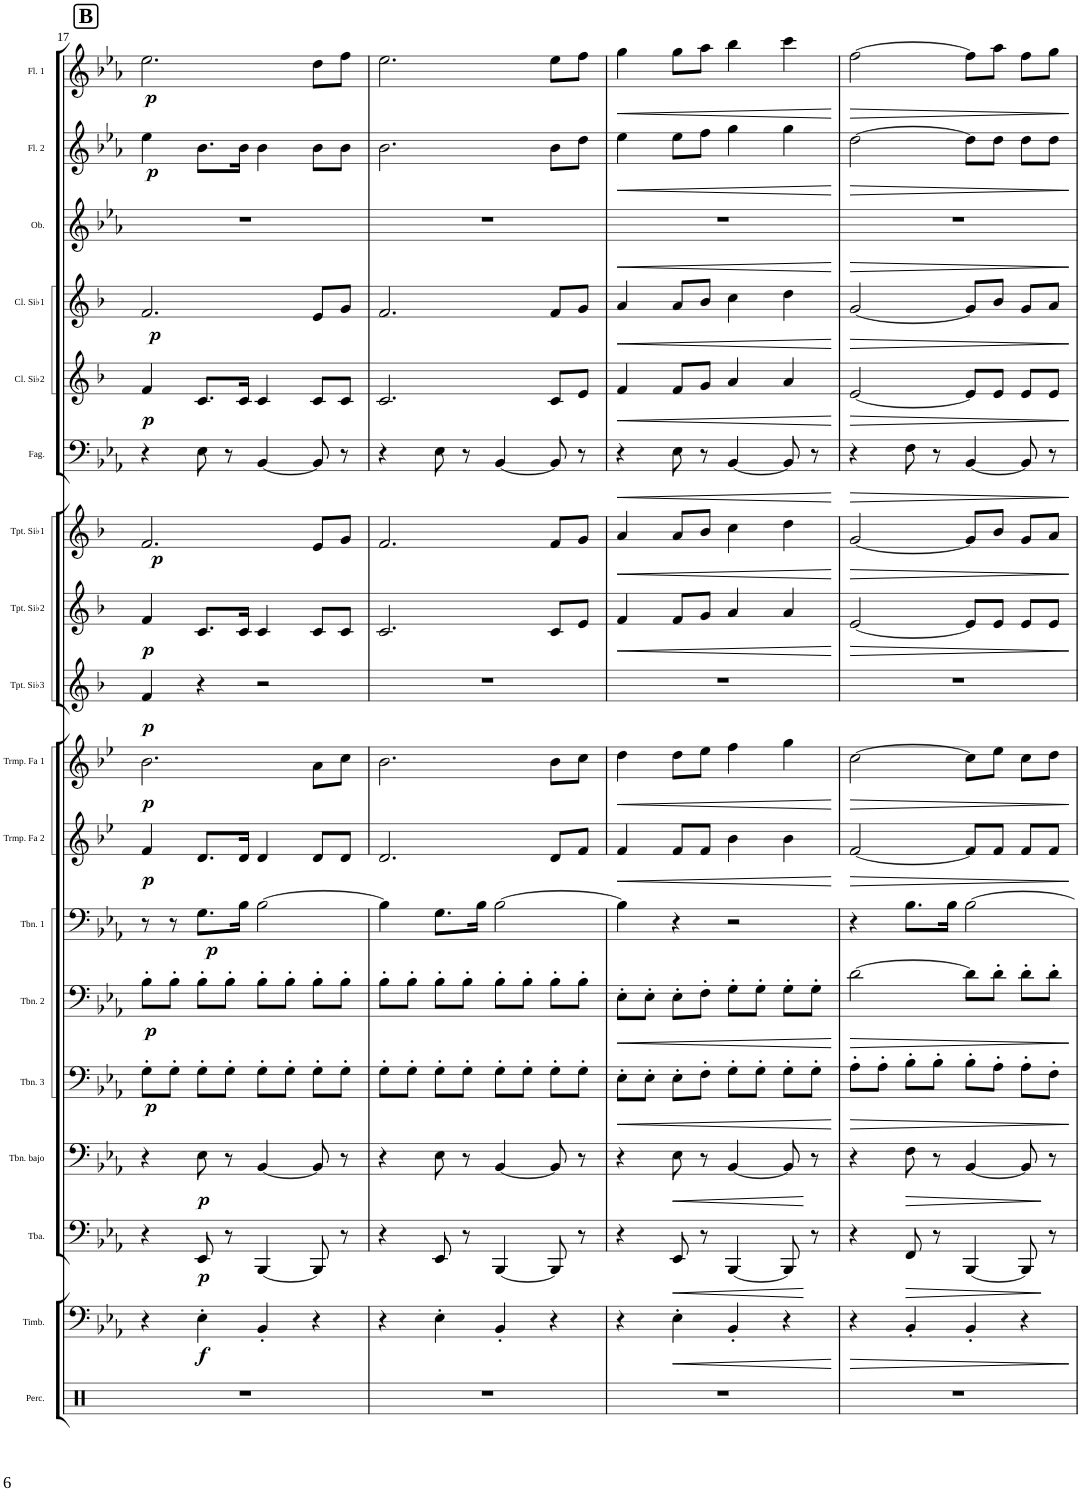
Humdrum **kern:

**kern	**kern	**dynam	**kern	**dynam	**kern	**dynam	**kern	**dynam	**kern	**dynam	**kern	**dynam	**kern	**dynam	**kern	**dynam	**kern	**dynam	**kern	**dynam	**kern	**dynam	**kern	**dynam	**kern	**dynam	**kern	**dynam	**kern	**dynam	**kern	**dynam	**kern	**dynam
*part18	*part17	*part17	*part16	*part16	*part15	*part15	*part14	*part14	*part13	*part13	*part12	*part12	*part11	*part11	*part10	*part10	*part9	*part9	*part8	*part8	*part7	*part7	*part6	*part6	*part5	*part5	*part4	*part4	*part3	*part3	*part2	*part2	*part1	*part1
*staff18	*staff17	*staff17	*staff16	*staff16	*staff15	*staff15	*staff14	*staff14	*staff13	*staff13	*staff12	*staff12	*staff11	*staff11	*staff10	*staff10	*staff9	*staff9	*staff8	*staff8	*staff7	*staff7	*staff6	*staff6	*staff5	*staff5	*staff4	*staff4	*staff3	*staff3	*staff2	*staff2	*staff1	*staff1
*I"Set de percusión	*I"Timbal de concierto	*	*I"Tuba	*	*I"Trombón bajo	*	*I"Trombón 3	*	*I"Trombón 2	*	*I"Trombón 1	*	*I"Trompa en Fa 2	*	*I"Trompa en Fa 1	*	*I"Trompeta en Sib3	*	*I"Trompeta en Sib2	*	*I"Trompeta en Sib1	*	*I"Fagot	*	*I"Clarinete en Sib2	*	*I"Clarinete en Sib1	*	*I"Oboe	*	*I"Flauta 2	*	*I"Flauta 1	*
*I'Perc.	*I'Timb.	*	*I'Tba.	*	*I'Tbn. bajo	*	*I'Tbn. 3	*	*I'Tbn. 2	*	*I'Tbn. 1	*	*I'Trmp. Fa 2	*	*I'Trmp. Fa 1	*	*I'Tpt. Sib3	*	*I'Tpt. Sib2	*	*I'Tpt. Sib1	*	*I'Fag.	*	*I'Cl. Sib2	*	*I'Cl. Sib1	*	*I'Ob.	*	*I'Fl. 2	*	*I'Fl. 1	*
!!LO:PB:g=z
*clefX	*clefF4	*	*clefF4	*	*clefF4	*	*clefF4	*	*clefF4	*	*clefF4	*	*clefG2	*	*clefG2	*	*clefG2	*	*clefG2	*	*clefG2	*	*clefF4	*	*clefG2	*	*clefG2	*	*clefG2	*	*clefG2	*	*clefG2	*
*	*	*	*	*	*	*	*	*	*	*	*	*	*Trd4c7	*	*Trd4c7	*	*Trd1c2	*	*Trd1c2	*	*Trd1c2	*	*	*	*Trd1c2	*	*Trd1c2	*	*	*	*	*	*	*
*k[]	*k[b-e-a-]	*	*k[b-e-a-]	*	*k[b-e-a-]	*	*k[b-e-a-]	*	*k[b-e-a-]	*	*k[b-e-a-]	*	*k[b-e-]	*	*k[b-e-]	*	*k[b-]	*	*k[b-]	*	*k[b-]	*	*k[b-e-a-]	*	*k[b-]	*	*k[b-]	*	*k[b-e-a-]	*	*k[b-e-a-]	*	*k[b-e-a-]	*
*M4/4	*M4/4	*	*M4/4	*	*M4/4	*	*M4/4	*	*M4/4	*	*M4/4	*	*M4/4	*	*M4/4	*	*M4/4	*	*M4/4	*	*M4/4	*	*M4/4	*	*M4/4	*	*M4/4	*	*M4/4	*	*M4/4	*	*M4/4	*
*met(c)	*met(c)	*	*met(c)	*	*met(c)	*	*met(c)	*	*met(c)	*	*met(c)	*	*met(c)	*	*met(c)	*	*met(c)	*	*met(c)	*	*met(c)	*	*met(c)	*	*met(c)	*	*met(c)	*	*met(c)	*	*met(c)	*	*met(c)	*
!!LO:REH:place=s1:a:B:cj:fs=14:t=B
=17	=17	=17	=17	=17	=17	=17	=17	=17	=17	=17	=17	=17	=17	=17	=17	=17	=17	=17	=17	=17	=17	=17	=17	=17	=17	=17	=17	=17	=17	=17	=17	=17	=17	=17
!	!	!	!	!	!	!	!	!LO:DY:b	!	!LO:DY:b	!	!	!	!LO:DY:b	!	!LO:DY:b	!	!LO:DY:b	!	!LO:DY:b	!	!LO:DY:b	!	!	!	!LO:DY:b	!	!LO:DY:b	!	!	!	!LO:DY:b	!	!LO:DY:b
1r	4r	.	4r	.	4r	.	8G'\L	p	8B-'\L	p	8r	.	4f/	p	2.b-\	p	4f/	p	4f/	p	2.f/	p	4r	.	4f/	p	2.f/	p	1r	.	4ee-\	p	2.ee-\	p
.	.	.	.	.	.	.	8G'\J	.	8B-'\J	.	8r	.	.	.	.	.	.	.	.	.	.	.	.	.	.	.	.	.	.	.	.	.	.	.
!	!	!LO:DY:b	!	!LO:DY:b	!	!LO:DY:b	!	!	!	!	!	!LO:DY:b	!	!	!	!	!	!	!	!	!	!	!	!	!	!	!	!	!	!	!	!	!	!
.	4E-'\	f	8EE-/	p	8E-\	p	8G'\L	.	8B-'\L	.	8.G\L	p	8.d/L	.	.	.	4r	.	8.c/L	.	.	.	8E-\	.	8.c/L	.	.	.	.	.	8.b-\L	.	.	.
.	.	.	8r	.	8r	.	8G'\J	.	8B-'\J	.	.	.	.	.	.	.	.	.	.	.	.	.	8r	.	.	.	.	.	.	.	.	.	.	.
.	.	.	.	.	.	.	.	.	.	.	16B-\Jk	.	16d/Jk	.	.	.	.	.	16c/Jk	.	.	.	.	.	16c/Jk	.	.	.	.	.	16b-\Jk	.	.	.
.	4BB-'/	.	[4BBB-/	.	[4BB-/	.	8G'\L	.	8B-'\L	.	[2B-\	.	4d/	.	.	.	2r	.	4c/	.	.	.	[4BB-/	.	4c/	.	.	.	.	.	4b-\	.	.	.
.	.	.	.	.	.	.	8G'\J	.	8B-'\J	.	.	.	.	.	.	.	.	.	.	.	.	.	.	.	.	.	.	.	.	.	.	.	.	.
.	4r	.	8BBB-/]	.	8BB-/]	.	8G'\L	.	8B-'\L	.	.	.	8d/L	.	8a\L	.	.	.	8c/L	.	8e/L	.	8BB-/]	.	8c/L	.	8e/L	.	.	.	8b-\L	.	8dd\L	.
.	.	.	8r	.	8r	.	8G'\J	.	8B-'\J	.	.	.	8d/J	.	8cc\J	.	.	.	8c/J	.	8g/J	.	8r	.	8c/J	.	8g/J	.	.	.	8b-\J	.	8ff\J	.
=18	=18	=18	=18	=18	=18	=18	=18	=18	=18	=18	=18	=18	=18	=18	=18	=18	=18	=18	=18	=18	=18	=18	=18	=18	=18	=18	=18	=18	=18	=18	=18	=18	=18	=18
1r	4r	.	4r	.	4r	.	8G'\L	.	8B-'\L	.	4B-\]	.	2.d/	.	2.b-\	.	1r	.	2.c/	.	2.f/	.	4r	.	2.c/	.	2.f/	.	1r	.	2.b-\	.	2.ee-\	.
.	.	.	.	.	.	.	8G'\J	.	8B-'\J	.	.	.	.	.	.	.	.	.	.	.	.	.	.	.	.	.	.	.	.	.	.	.	.	.
.	4E-'\	.	8EE-/	.	8E-\	.	8G'\L	.	8B-'\L	.	8.G\L	.	.	.	.	.	.	.	.	.	.	.	8E-\	.	.	.	.	.	.	.	.	.	.	.
.	.	.	8r	.	8r	.	8G'\J	.	8B-'\J	.	.	.	.	.	.	.	.	.	.	.	.	.	8r	.	.	.	.	.	.	.	.	.	.	.
.	.	.	.	.	.	.	.	.	.	.	16B-\Jk	.	.	.	.	.	.	.	.	.	.	.	.	.	.	.	.	.	.	.	.	.	.	.
.	4BB-'/	.	[4BBB-/	.	[4BB-/	.	8G'\L	.	8B-'\L	.	[2B-\	.	.	.	.	.	.	.	.	.	.	.	[4BB-/	.	.	.	.	.	.	.	.	.	.	.
.	.	.	.	.	.	.	8G'\J	.	8B-'\J	.	.	.	.	.	.	.	.	.	.	.	.	.	.	.	.	.	.	.	.	.	.	.	.	.
.	4r	.	8BBB-/]	.	8BB-/]	.	8G'\L	.	8B-'\L	.	.	.	8d/L	.	8b-\L	.	.	.	8c/L	.	8f/L	.	8BB-/]	.	8c/L	.	8f/L	.	.	.	8b-\L	.	8ee-\L	.
.	.	.	8r	.	8r	.	8G'\J	.	8B-'\J	.	.	.	8f/J	.	8cc\J	.	.	.	8e/J	.	8g/J	.	8r	.	8e/J	.	8g/J	.	.	.	8dd\J	.	8ff\J	.
=19	=19	=19	=19	=19	=19	=19	=19	=19	=19	=19	=19	=19	=19	=19	=19	=19	=19	=19	=19	=19	=19	=19	=19	=19	=19	=19	=19	=19	=19	=19	=19	=19	=19	=19
!	!	!	!	!	!	!	!	!LO:HP:b	!	!LO:HP:b	!	!	!	!LO:HP:b	!	!LO:HP:b	!	!	!	!LO:HP:b	!	!LO:HP:b	!	!LO:HP:b	!	!LO:HP:b	!	!LO:HP:b	!	!LO:HP:b	!	!LO:HP:b	!	!LO:HP:b
1r	4r	.	4r	.	4r	.	8E-'\L	<	8E-'\L	<	4B-\]	.	4f/	<	4dd\	<	1r	.	4f/	<	4a/	<	4r	<	4f/	<	4a/	<	1r	<	4ee-\	<	4gg\	<
.	.	.	.	.	.	.	8E-'\J	.	8E-'\J	.	.	.	.	.	.	.	.	.	.	.	.	.	.	.	.	.	.	.	.	.	.	.	.	.
!	!	!LO:HP:b	!	!LO:HP:b	!	!LO:HP:b	!	!	!	!	!	!	!	!	!	!	!	!	!	!	!	!	!	!	!	!	!	!	!	!	!	!	!	!
.	4E-'\	<	8EE-/	<	8E-\	<	8E-'\L	.	8E-'\L	.	4r	.	8f/L	.	8dd\L	.	.	.	8f/L	.	8a/L	.	8E-\	.	8f/L	.	8a/L	.	.	.	8ee-\L	.	8gg\L	.
.	.	.	8r	.	8r	.	8F'\J	.	8F'\J	.	.	.	8f/J	.	8ee-\J	.	.	.	8g/J	.	8b-/J	.	8r	.	8g/J	.	8b-/J	.	.	.	8ff\J	.	8aa-\J	.
.	4BB-'/	.	[4BBB-/	.	[4BB-/	.	8G'\L	.	8G'\L	.	2r	.	4b-\	.	4ff\	.	.	.	4a/	.	4cc\	.	[4BB-/	.	4a/	.	4cc\	.	.	.	4gg\	.	4bb-\	.
.	.	.	.	.	.	.	8G'\J	.	8G'\J	.	.	.	.	.	.	.	.	.	.	.	.	.	.	.	.	.	.	.	.	.	.	.	.	.
.	4r	.	8BBB-/]	.	8BB-/]	.	8G'\L	.	8G'\L	.	.	.	4b-\	.	4gg\	.	.	.	4a/	.	4dd\	.	8BB-/]	.	4a/	.	4dd\	.	.	.	4gg\	.	4ccc\	.
.	.	.	8r	[	8r	[	8G'\J	.	8G'\J	.	.	.	.	.	.	.	.	.	.	.	.	.	8r	.	.	.	.	.	.	.	.	.	.	.
.	.	[	.	.	.	.	.	[	.	[	.	.	.	[	.	[	.	.	.	[	.	[	.	[	.	[	.	[	.	[	.	[	.	[
=20	=20	=20	=20	=20	=20	=20	=20	=20	=20	=20	=20	=20	=20	=20	=20	=20	=20	=20	=20	=20	=20	=20	=20	=20	=20	=20	=20	=20	=20	=20	=20	=20	=20	=20
!	!	!LO:HP:b	!	!	!	!	!	!LO:HP:b	!	!LO:HP:b	!	!	!	!LO:HP:b	!	!LO:HP:b	!	!	!	!LO:HP:b	!	!LO:HP:b	!	!LO:HP:b	!	!LO:HP:b	!	!LO:HP:b	!	!LO:HP:b	!	!LO:HP:b	!	!LO:HP:b
1r	4r	>	4r	.	4r	.	8A-'\L	>	[2d\	>	4r	.	[2f/	>	[2cc\	>	1r	.	[2e/	>	[2g/	>	4r	>	[2e/	>	[2g/	>	1r	>	[2dd\	>	[2ff\	>
.	.	.	.	.	.	.	8A-'\J	.	.	.	.	.	.	.	.	.	.	.	.	.	.	.	.	.	.	.	.	.	.	.	.	.	.	.
!	!	!	!	!LO:HP:b	!	!LO:HP:b	!	!	!	!	!	!	!	!	!	!	!	!	!	!	!	!	!	!	!	!	!	!	!	!	!	!	!	!
.	4E-'/	.	8FF/	>	8F\	>	8B-'\L	.	.	.	8.B-\L	.	.	.	.	.	.	.	.	.	.	.	8F\	.	.	.	.	.	.	.	.	.	.	.
.	.	.	8r	.	8r	.	8B-'\J	.	.	.	.	.	.	.	.	.	.	.	.	.	.	.	8r	.	.	.	.	.	.	.	.	.	.	.
.	.	.	.	.	.	.	.	.	.	.	16B-\Jk	.	.	.	.	.	.	.	.	.	.	.	.	.	.	.	.	.	.	.	.	.	.	.
.	4BB-'/	.	[4BBB-/	.	[4BB-/	.	8B-'\L	.	8d\L]	.	[2B-\	.	8f/L]	.	8cc\L]	.	.	.	8e/L]	.	8g/L]	.	[4BB-/	.	8e/L]	.	8g/L]	.	.	.	8dd\L]	.	8ff\L]	.
.	.	.	.	.	.	.	8A-'\J	.	8d'\J	.	.	.	8f/J	.	8ee-\J	.	.	.	8e/J	.	8b-/J	.	.	.	8e/J	.	8b-/J	.	.	.	8dd\J	.	8aa-\J	.
.	4r	.	8BBB-/]	.	8BB-/]	.	8A-'\L	.	8d'\L	.	.	.	8f/L	.	8cc\L	.	.	.	8e/L	.	8g/L	.	8BB-/]	.	8e/L	.	8g/L	.	.	.	8dd\L	.	8ff\L	.
.	.	.	8r	]	8r	]	8F'\J	.	8d'\J	.	.	.	8f/J	.	8dd\J	.	.	.	8e/J	.	8a/J	.	8r	.	8e/J	.	8a/J	.	.	.	8dd\J	.	8gg\J	.
.	.	]	.	.	.	.	.	]	.	]	.	.	.	]	.	]	.	.	.	]	.	]	.	]	.	]	.	]	.	]	.	]	.	]
=	=	=	=	=	=	=	=	=	=	=	=	=	=	=	=	=	=	=	=	=	=	=	=	=	=	=	=	=	=	=	=	=	=	=
*-	*-	*-	*-	*-	*-	*-	*-	*-	*-	*-	*-	*-	*-	*-	*-	*-	*-	*-	*-	*-	*-	*-	*-	*-	*-	*-	*-	*-	*-	*-	*-	*-	*-	*-
